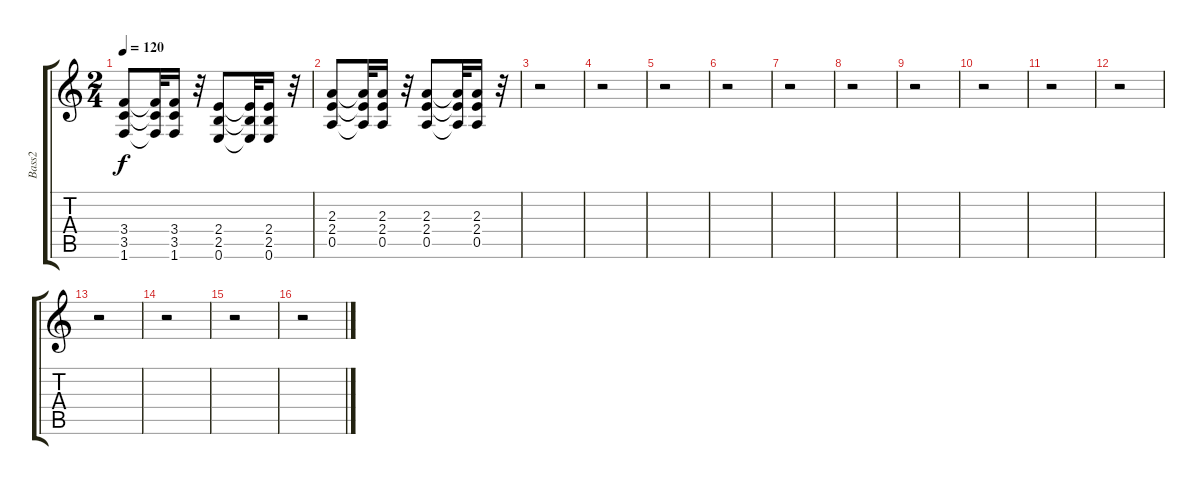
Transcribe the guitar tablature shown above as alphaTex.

\track ("Bass2" "Bass2") {instrument synthbass2}
\staff {score tabs}
\tuning (E4 B3 G3 D3 A2 E2) {hide}
\ts (2 4)
\tempo 120
\clef g2
\ks c
(3.4 3.5 1.6).8{dy f} (3.4{t} 3.5{t} 1.6{t}).32 (3.4 3.5 1.6).16 r.32 (2.4 2.5 0.6).8 (2.4{t} 2.5{t} 0.6{t}).32 (2.4 2.5 0.6).16 r.32 |
(2.3 2.4 0.5).8 (2.3{t} 2.4{t} 0.5{t}).32 (2.3 2.4 0.5).16 r.32 (2.3 2.4 0.5).8 (2.3{t} 2.4{t} 0.5{t}).32 (2.3 2.4 0.5).16 r.32 |
r.2 |
r.2 |
r.2 |
r.2 |
r.2 |
r.2 |
r.2 |
r.2 |
r.2 |
r.2 |
r.2 |
r.2 |
r.2 |
r.2
